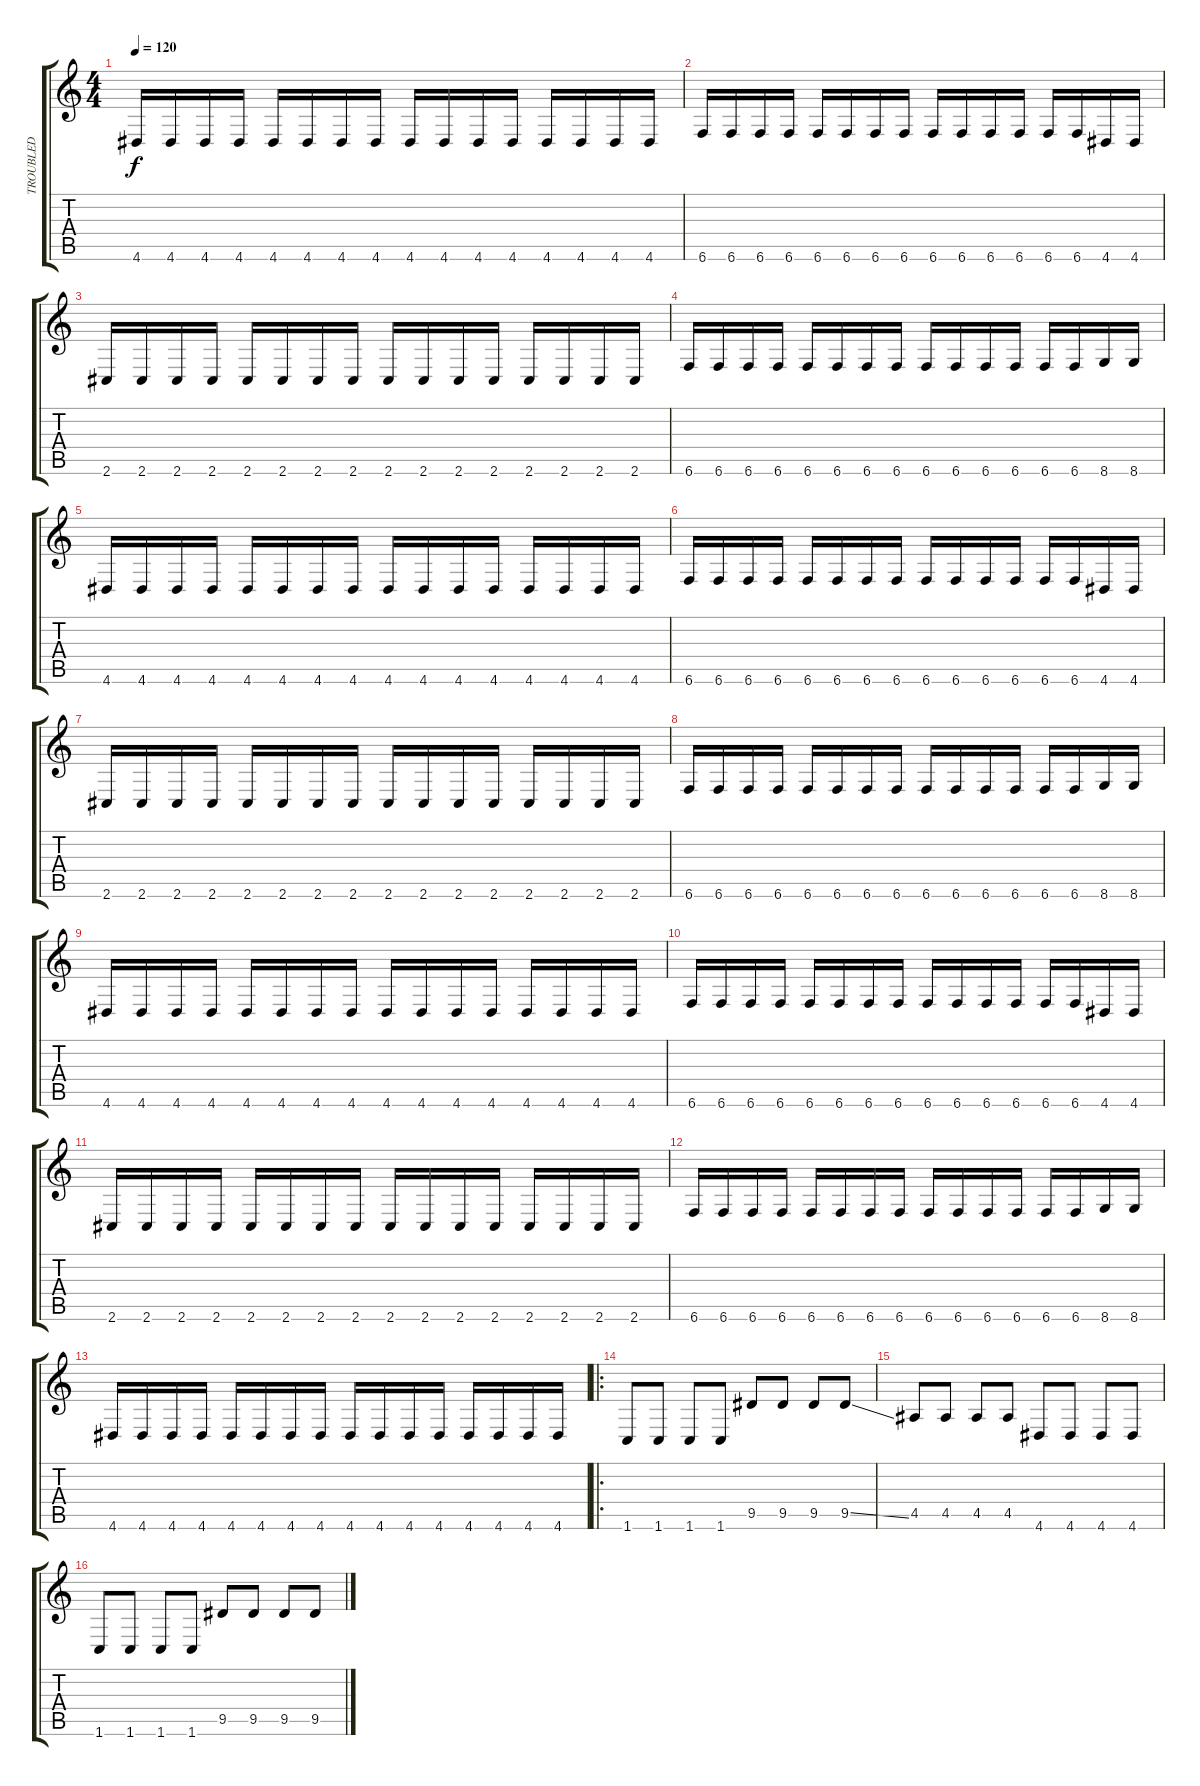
\track ("TROUBLED" "TROUBLED") {instrument electricbassfinger}
\staff {score tabs}
\tuning (Db4 Ab3 E3 B2 Gb2 B1) {hide}
\ts (4 4)
\tempo 120
\clef g2
\ks c
4.6.16{dy f} 4.6.16 4.6.16 4.6.16 4.6.16 4.6.16 4.6.16 4.6.16 4.6.16 4.6.16 4.6.16 4.6.16 4.6.16 4.6.16 4.6.16 4.6.16 |
6.6.16 6.6.16 6.6.16 6.6.16 6.6.16 6.6.16 6.6.16 6.6.16 6.6.16 6.6.16 6.6.16 6.6.16 6.6.16 6.6.16 4.6.16 4.6.16 |
2.6.16 2.6.16 2.6.16 2.6.16 2.6.16 2.6.16 2.6.16 2.6.16 2.6.16 2.6.16 2.6.16 2.6.16 2.6.16 2.6.16 2.6.16 2.6.16 |
6.6.16 6.6.16 6.6.16 6.6.16 6.6.16 6.6.16 6.6.16 6.6.16 6.6.16 6.6.16 6.6.16 6.6.16 6.6.16 6.6.16 8.6.16 8.6.16 |
4.6.16 4.6.16 4.6.16 4.6.16 4.6.16 4.6.16 4.6.16 4.6.16 4.6.16 4.6.16 4.6.16 4.6.16 4.6.16 4.6.16 4.6.16 4.6.16 |
6.6.16 6.6.16 6.6.16 6.6.16 6.6.16 6.6.16 6.6.16 6.6.16 6.6.16 6.6.16 6.6.16 6.6.16 6.6.16 6.6.16 4.6.16 4.6.16 |
2.6.16 2.6.16 2.6.16 2.6.16 2.6.16 2.6.16 2.6.16 2.6.16 2.6.16 2.6.16 2.6.16 2.6.16 2.6.16 2.6.16 2.6.16 2.6.16 |
6.6.16 6.6.16 6.6.16 6.6.16 6.6.16 6.6.16 6.6.16 6.6.16 6.6.16 6.6.16 6.6.16 6.6.16 6.6.16 6.6.16 8.6.16 8.6.16 |
4.6.16 4.6.16 4.6.16 4.6.16 4.6.16 4.6.16 4.6.16 4.6.16 4.6.16 4.6.16 4.6.16 4.6.16 4.6.16 4.6.16 4.6.16 4.6.16 |
6.6.16 6.6.16 6.6.16 6.6.16 6.6.16 6.6.16 6.6.16 6.6.16 6.6.16 6.6.16 6.6.16 6.6.16 6.6.16 6.6.16 4.6.16 4.6.16 |
2.6.16 2.6.16 2.6.16 2.6.16 2.6.16 2.6.16 2.6.16 2.6.16 2.6.16 2.6.16 2.6.16 2.6.16 2.6.16 2.6.16 2.6.16 2.6.16 |
6.6.16 6.6.16 6.6.16 6.6.16 6.6.16 6.6.16 6.6.16 6.6.16 6.6.16 6.6.16 6.6.16 6.6.16 6.6.16 6.6.16 8.6.16 8.6.16 |
4.6.16 4.6.16 4.6.16 4.6.16 4.6.16 4.6.16 4.6.16 4.6.16 4.6.16 4.6.16 4.6.16 4.6.16 4.6.16 4.6.16 4.6.16 4.6.16 |
\ro
1.6.8 1.6.8 1.6.8 1.6.8 9.5.8 9.5.8 9.5.8 9.5{ss}.8 |
4.5.8 4.5.8 4.5.8 4.5.8 4.6.8 4.6.8 4.6.8 4.6.8 |
1.6.8 1.6.8 1.6.8 1.6.8 9.5.8 9.5.8 9.5.8 9.5{ss}.8
